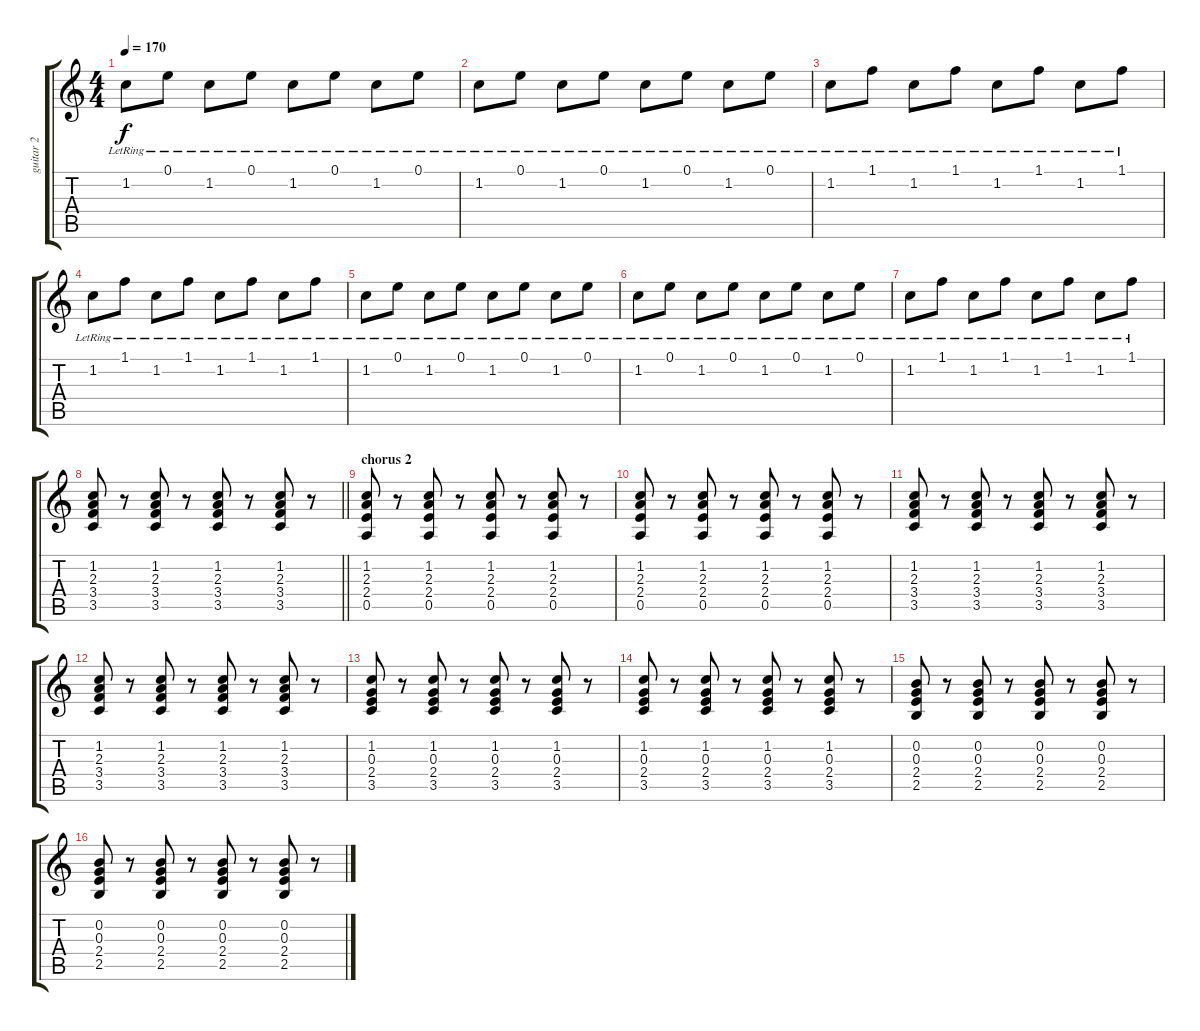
\track ("guitar 2" "guitar 2") {instrument electricguitarjazz}
\staff {score tabs}
\tuning (E4 B3 G3 D3 A2 E2) {hide}
\ts (4 4)
\tempo 170
\clef g2
\ks c
1.2{lr}.8{dy f} 0.1{lr}.8 1.2{lr}.8 0.1{lr}.8 1.2{lr}.8 0.1{lr}.8 1.2{lr}.8 0.1{lr}.8 |
1.2{lr}.8 0.1{lr}.8 1.2{lr}.8 0.1{lr}.8 1.2{lr}.8 0.1{lr}.8 1.2{lr}.8 0.1{lr}.8 |
1.2{lr}.8 1.1{lr}.8 1.2{lr}.8 1.1{lr}.8 1.2{lr}.8 1.1{lr}.8 1.2{lr}.8 1.1{lr}.8 |
1.2{lr}.8 1.1{lr}.8 1.2{lr}.8 1.1{lr}.8 1.2{lr}.8 1.1{lr}.8 1.2{lr}.8 1.1{lr}.8 |
1.2{lr}.8 0.1{lr}.8 1.2{lr}.8 0.1{lr}.8 1.2{lr}.8 0.1{lr}.8 1.2{lr}.8 0.1{lr}.8 |
1.2{lr}.8 0.1{lr}.8 1.2{lr}.8 0.1{lr}.8 1.2{lr}.8 0.1{lr}.8 1.2{lr}.8 0.1{lr}.8 |
1.2{lr}.8 1.1{lr}.8 1.2{lr}.8 1.1{lr}.8 1.2{lr}.8 1.1{lr}.8 1.2{lr}.8 1.1{lr}.8 |
\barLineRight lightlight
(1.2 2.3 3.4 3.5).8 r.8 (1.2 2.3 3.4 3.5).8 r.8 (1.2 2.3 3.4 3.5).8 r.8 (1.2 2.3 3.4 3.5).8 r.8 |
\section ("" "chorus 2")
(1.2 2.3 2.4 0.5).8 r.8 (1.2 2.3 2.4 0.5).8 r.8 (1.2 2.3 2.4 0.5).8 r.8 (1.2 2.3 2.4 0.5).8 r.8 |
(1.2 2.3 2.4 0.5).8 r.8 (1.2 2.3 2.4 0.5).8 r.8 (1.2 2.3 2.4 0.5).8 r.8 (1.2 2.3 2.4 0.5).8 r.8 |
(1.2 2.3 3.4 3.5).8 r.8 (1.2 2.3 3.4 3.5).8 r.8 (1.2 2.3 3.4 3.5).8 r.8 (1.2 2.3 3.4 3.5).8 r.8 |
(1.2 2.3 3.4 3.5).8 r.8 (1.2 2.3 3.4 3.5).8 r.8 (1.2 2.3 3.4 3.5).8 r.8 (1.2 2.3 3.4 3.5).8 r.8 |
(1.2 0.3 2.4 3.5).8 r.8 (1.2 0.3 2.4 3.5).8 r.8 (1.2 0.3 2.4 3.5).8 r.8 (1.2 0.3 2.4 3.5).8 r.8 |
(1.2 0.3 2.4 3.5).8 r.8 (1.2 0.3 2.4 3.5).8 r.8 (1.2 0.3 2.4 3.5).8 r.8 (1.2 0.3 2.4 3.5).8 r.8 |
(0.2 0.3 2.4 2.5).8 r.8 (0.2 0.3 2.4 2.5).8 r.8 (0.2 0.3 2.4 2.5).8 r.8 (0.2 0.3 2.4 2.5).8 r.8 |
(0.2 0.3 2.4 2.5).8 r.8 (0.2 0.3 2.4 2.5).8 r.8 (0.2 0.3 2.4 2.5).8 r.8 (0.2 0.3 2.4 2.5).8 r.8
